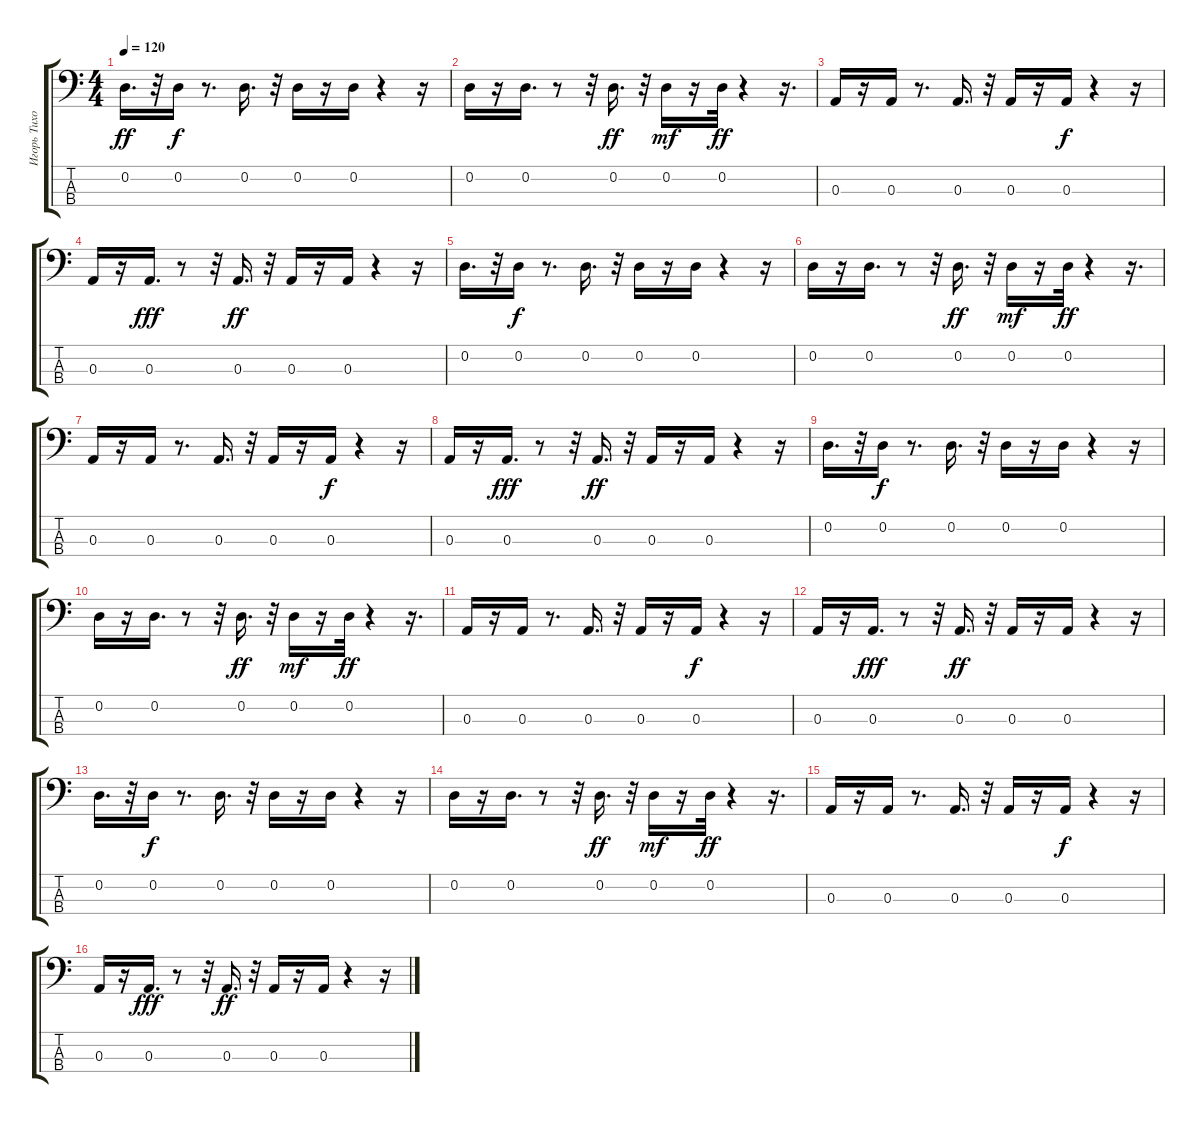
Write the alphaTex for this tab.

\track ("Игорь Тихомиров (бас)" "Игорь Тихо") {instrument electricbassfinger}
\staff {score tabs}
\tuning (G2 D2 A1 E1) {hide}
\ts (4 4)
\tempo 120
\clef f4
\ks c
0.2.16{d dy ff} r.32 0.2.16{dy f} r.8{d} 0.2.16{d} r.32 0.2.16 r.16 0.2.16 r.4 r.16 |
0.2.16 r.16 0.2.16{d} r.8 r.32 0.2.16{d dy ff} r.32 0.2.16{dy mf} r.16 0.2.32{dy ff} r.4 r.16{d} |
0.3.16 r.16 0.3.16 r.8{d} 0.3.16{d} r.32 0.3.16 r.16 0.3.16{dy f} r.4 r.16 |
0.3.16 r.16 0.3.16{d dy fff} r.8 r.32 0.3.16{d dy ff} r.32 0.3.16 r.16 0.3.16 r.4 r.16 |
0.2.16{d} r.32 0.2.16{dy f} r.8{d} 0.2.16{d} r.32 0.2.16 r.16 0.2.16 r.4 r.16 |
0.2.16 r.16 0.2.16{d} r.8 r.32 0.2.16{d dy ff} r.32 0.2.16{dy mf} r.16 0.2.32{dy ff} r.4 r.16{d} |
0.3.16 r.16 0.3.16 r.8{d} 0.3.16{d} r.32 0.3.16 r.16 0.3.16{dy f} r.4 r.16 |
0.3.16 r.16 0.3.16{d dy fff} r.8 r.32 0.3.16{d dy ff} r.32 0.3.16 r.16 0.3.16 r.4 r.16 |
0.2.16{d} r.32 0.2.16{dy f} r.8{d} 0.2.16{d} r.32 0.2.16 r.16 0.2.16 r.4 r.16 |
0.2.16 r.16 0.2.16{d} r.8 r.32 0.2.16{d dy ff} r.32 0.2.16{dy mf} r.16 0.2.32{dy ff} r.4 r.16{d} |
0.3.16 r.16 0.3.16 r.8{d} 0.3.16{d} r.32 0.3.16 r.16 0.3.16{dy f} r.4 r.16 |
0.3.16 r.16 0.3.16{d dy fff} r.8 r.32 0.3.16{d dy ff} r.32 0.3.16 r.16 0.3.16 r.4 r.16 |
0.2.16{d} r.32 0.2.16{dy f} r.8{d} 0.2.16{d} r.32 0.2.16 r.16 0.2.16 r.4 r.16 |
0.2.16 r.16 0.2.16{d} r.8 r.32 0.2.16{d dy ff} r.32 0.2.16{dy mf} r.16 0.2.32{dy ff} r.4 r.16{d} |
0.3.16 r.16 0.3.16 r.8{d} 0.3.16{d} r.32 0.3.16 r.16 0.3.16{dy f} r.4 r.16 |
0.3.16 r.16 0.3.16{d dy fff} r.8 r.32 0.3.16{d dy ff} r.32 0.3.16 r.16 0.3.16 r.4 r.16
